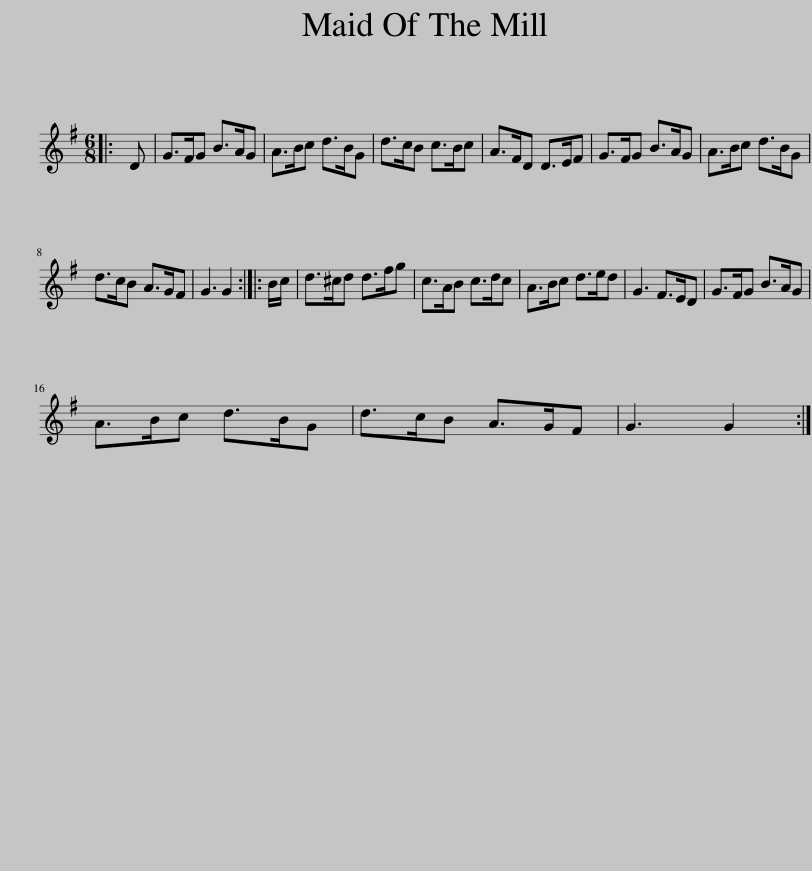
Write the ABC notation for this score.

X:1
L:1/8
M:6/8
I:linebreak $
K:G
V:1 treble
V:1
|: D | G>FG B>AG | A>Bc d>BG | d>cB c>Bc | A>FD D>EF | %5
 G>FG B>AG | A>Bc d>BG |$ d>cB A>GF | G3 G2 :: B/c/ | %10
 d>^cd d>fg | c>AB c>dc | A>Bc d>ed | G3 F>ED | G>FG B>AG |$ %15
 A>Bc d>BG | d>cB A>GF | G3 G2 :| %18
